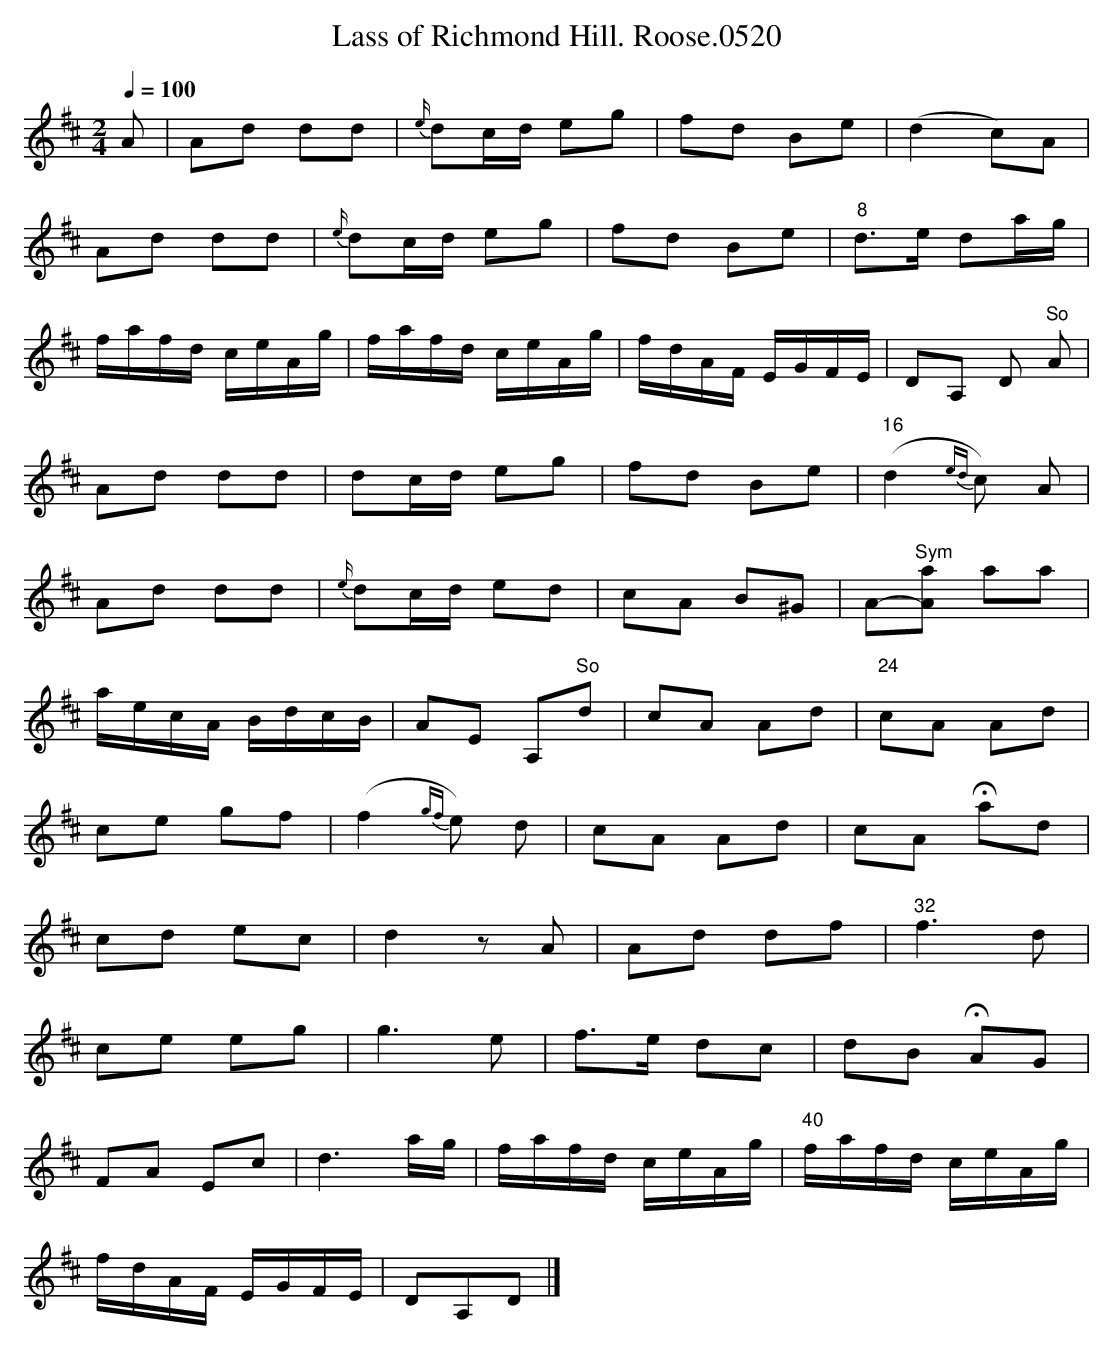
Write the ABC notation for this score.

X:1
T: Lass of Richmond Hill. Roose.0520
M:2/4
L:1/8
Q:1/4=100
K:D
A|Ad dd |{e/}dc/d/ eg |fd Be |(d2c)A |
Ad dd |{e/}dc/d/ eg |fd Be |"8"d>e da/g/ |
f/a/f/d/ c/e/A/g/ |f/a/f/d/ c/e/A/g/ |f/d/A/F/ E/G/F/E/ |DA, D"So" A |
Ad dd |dc/d/ eg |fd Be |"16"(d2{ed}c) A |
Ad dd |{e/}dc/d/ ed |cA B^G |A-"Sym"[Aa] aa |
a/e/c/A/ B/d/c/B/ | AE A,"So"d |cA Ad |"24"cA Ad |
ce gf |(f2{gf}e) d |cA Ad |cA !fermata!ad |
cd ec |d2zA |Ad df |"32"f3d |
ce eg |g3e |f>e dc |dB !fermata!AG |
FA Ec |d3a/g/ |f/a/f/d/ c/e/A/g/ |"40"f/a/f/d/ c/e/A/g/ |
f/d/A/F/ E/G/F/E/ |DA,D|]
